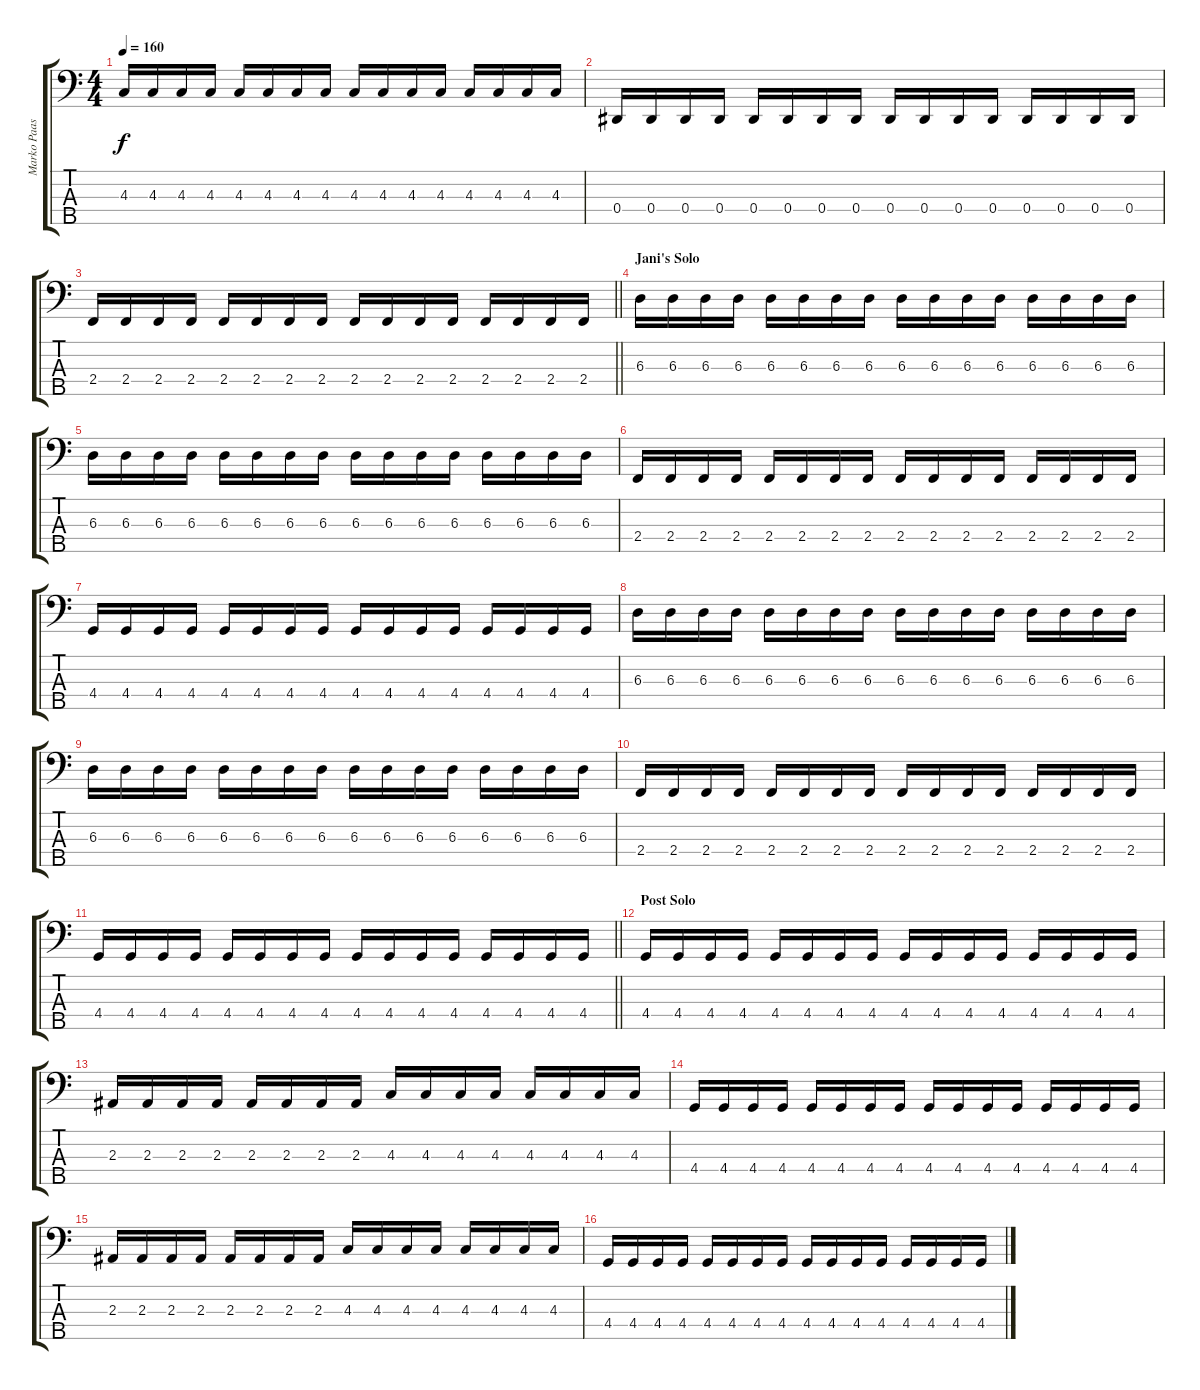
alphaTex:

\track ("Marko Paasikoski" "Marko Paas") {instrument electricbasspick}
\staff {score tabs}
\tuning (Gb2 Db2 Ab1 Eb1 Bb0) {hide}
\ts (4 4)
\tempo 160
\clef f4
\ks c
4.3.16{dy f} 4.3.16 4.3.16 4.3.16 4.3.16 4.3.16 4.3.16 4.3.16 4.3.16 4.3.16 4.3.16 4.3.16 4.3.16 4.3.16 4.3.16 4.3.16 |
0.4.16 0.4.16 0.4.16 0.4.16 0.4.16 0.4.16 0.4.16 0.4.16 0.4.16 0.4.16 0.4.16 0.4.16 0.4.16 0.4.16 0.4.16 0.4.16 |
\barLineRight lightlight
2.4.16 2.4.16 2.4.16 2.4.16 2.4.16 2.4.16 2.4.16 2.4.16 2.4.16 2.4.16 2.4.16 2.4.16 2.4.16 2.4.16 2.4.16 2.4.16 |
\section ("" "Jani's Solo")
6.3.16 6.3.16 6.3.16 6.3.16 6.3.16 6.3.16 6.3.16 6.3.16 6.3.16 6.3.16 6.3.16 6.3.16 6.3.16 6.3.16 6.3.16 6.3.16 |
6.3.16 6.3.16 6.3.16 6.3.16 6.3.16 6.3.16 6.3.16 6.3.16 6.3.16 6.3.16 6.3.16 6.3.16 6.3.16 6.3.16 6.3.16 6.3.16 |
2.4.16 2.4.16 2.4.16 2.4.16 2.4.16 2.4.16 2.4.16 2.4.16 2.4.16 2.4.16 2.4.16 2.4.16 2.4.16 2.4.16 2.4.16 2.4.16 |
4.4.16 4.4.16 4.4.16 4.4.16 4.4.16 4.4.16 4.4.16 4.4.16 4.4.16 4.4.16 4.4.16 4.4.16 4.4.16 4.4.16 4.4.16 4.4.16 |
6.3.16 6.3.16 6.3.16 6.3.16 6.3.16 6.3.16 6.3.16 6.3.16 6.3.16 6.3.16 6.3.16 6.3.16 6.3.16 6.3.16 6.3.16 6.3.16 |
6.3.16 6.3.16 6.3.16 6.3.16 6.3.16 6.3.16 6.3.16 6.3.16 6.3.16 6.3.16 6.3.16 6.3.16 6.3.16 6.3.16 6.3.16 6.3.16 |
2.4.16 2.4.16 2.4.16 2.4.16 2.4.16 2.4.16 2.4.16 2.4.16 2.4.16 2.4.16 2.4.16 2.4.16 2.4.16 2.4.16 2.4.16 2.4.16 |
\barLineRight lightlight
4.4.16 4.4.16 4.4.16 4.4.16 4.4.16 4.4.16 4.4.16 4.4.16 4.4.16 4.4.16 4.4.16 4.4.16 4.4.16 4.4.16 4.4.16 4.4.16 |
\section ("" "Post Solo")
4.4.16 4.4.16 4.4.16 4.4.16 4.4.16 4.4.16 4.4.16 4.4.16 4.4.16 4.4.16 4.4.16 4.4.16 4.4.16 4.4.16 4.4.16 4.4.16 |
2.3.16 2.3.16 2.3.16 2.3.16 2.3.16 2.3.16 2.3.16 2.3.16 4.3.16 4.3.16 4.3.16 4.3.16 4.3.16 4.3.16 4.3.16 4.3.16 |
4.4.16 4.4.16 4.4.16 4.4.16 4.4.16 4.4.16 4.4.16 4.4.16 4.4.16 4.4.16 4.4.16 4.4.16 4.4.16 4.4.16 4.4.16 4.4.16 |
2.3.16 2.3.16 2.3.16 2.3.16 2.3.16 2.3.16 2.3.16 2.3.16 4.3.16 4.3.16 4.3.16 4.3.16 4.3.16 4.3.16 4.3.16 4.3.16 |
4.4.16 4.4.16 4.4.16 4.4.16 4.4.16 4.4.16 4.4.16 4.4.16 4.4.16 4.4.16 4.4.16 4.4.16 4.4.16 4.4.16 4.4.16 4.4.16
